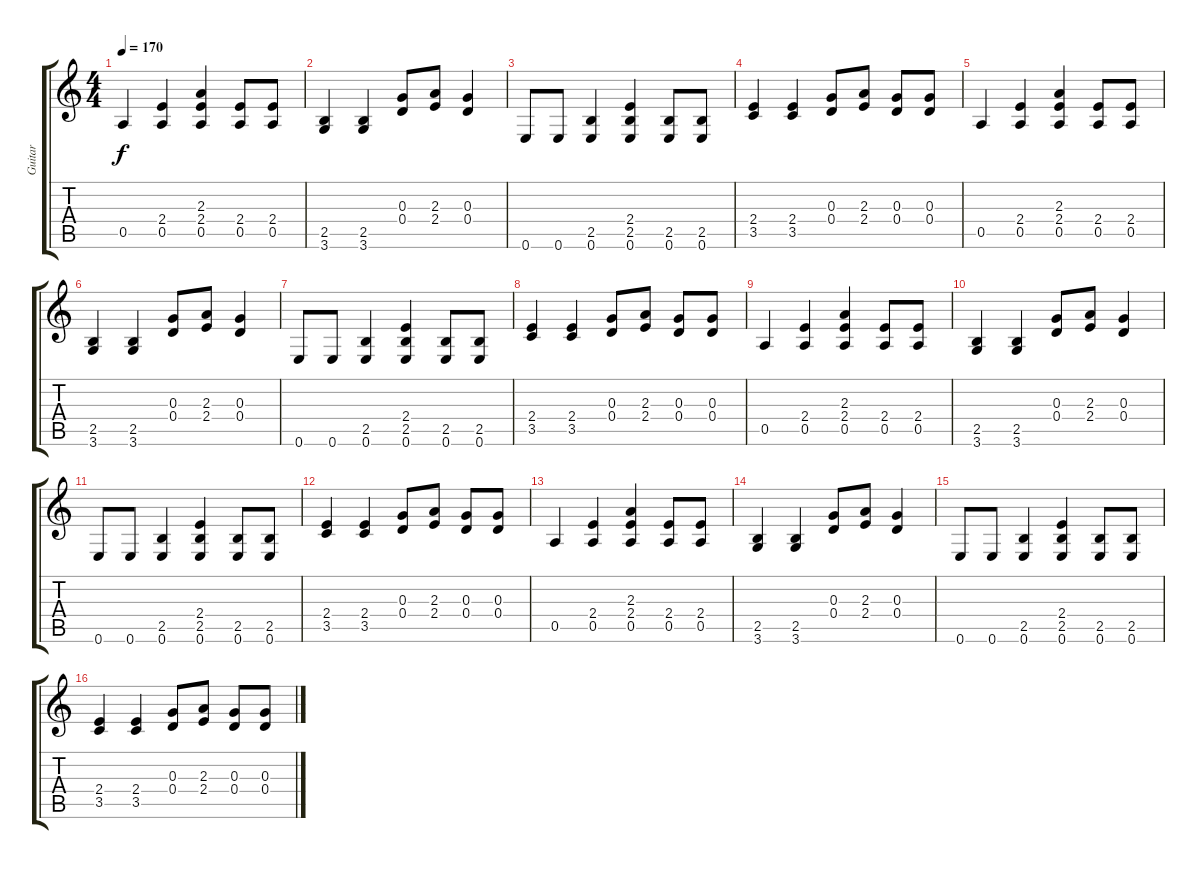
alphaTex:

\track ("Guitar" "Guitar") {instrument overdrivenguitar}
\staff {score tabs}
\tuning (E4 B3 G3 D3 A2 E2) {hide}
\ts (4 4)
\tempo 170
\clef g2
\ks c
0.5.4{dy f} (2.4 0.5).4 (2.3 2.4 0.5).4 (2.4 0.5).8 (2.4 0.5).8 |
(2.5 3.6).4 (2.5 3.6).4 (0.3 0.4).8 (2.3 2.4).8 (0.3 0.4).4 |
0.6.8 0.6.8 (2.5 0.6).4 (2.4 2.5 0.6).4 (2.5 0.6).8 (2.5 0.6).8 |
(2.4 3.5).4 (2.4 3.5).4 (0.3 0.4).8 (2.3 2.4).8 (0.3 0.4).8 (0.3 0.4).8 |
0.5.4 (2.4 0.5).4 (2.3 2.4 0.5).4 (2.4 0.5).8 (2.4 0.5).8 |
(2.5 3.6).4 (2.5 3.6).4 (0.3 0.4).8 (2.3 2.4).8 (0.3 0.4).4 |
0.6.8 0.6.8 (2.5 0.6).4 (2.4 2.5 0.6).4 (2.5 0.6).8 (2.5 0.6).8 |
(2.4 3.5).4 (2.4 3.5).4 (0.3 0.4).8 (2.3 2.4).8 (0.3 0.4).8 (0.3 0.4).8 |
0.5.4 (2.4 0.5).4 (2.3 2.4 0.5).4 (2.4 0.5).8 (2.4 0.5).8 |
(2.5 3.6).4 (2.5 3.6).4 (0.3 0.4).8 (2.3 2.4).8 (0.3 0.4).4 |
0.6.8 0.6.8 (2.5 0.6).4 (2.4 2.5 0.6).4 (2.5 0.6).8 (2.5 0.6).8 |
(2.4 3.5).4 (2.4 3.5).4 (0.3 0.4).8 (2.3 2.4).8 (0.3 0.4).8 (0.3 0.4).8 |
0.5.4 (2.4 0.5).4 (2.3 2.4 0.5).4 (2.4 0.5).8 (2.4 0.5).8 |
(2.5 3.6).4 (2.5 3.6).4 (0.3 0.4).8 (2.3 2.4).8 (0.3 0.4).4 |
0.6.8 0.6.8 (2.5 0.6).4 (2.4 2.5 0.6).4 (2.5 0.6).8 (2.5 0.6).8 |
(2.4 3.5).4 (2.4 3.5).4 (0.3 0.4).8 (2.3 2.4).8 (0.3 0.4).8 (0.3 0.4).8
